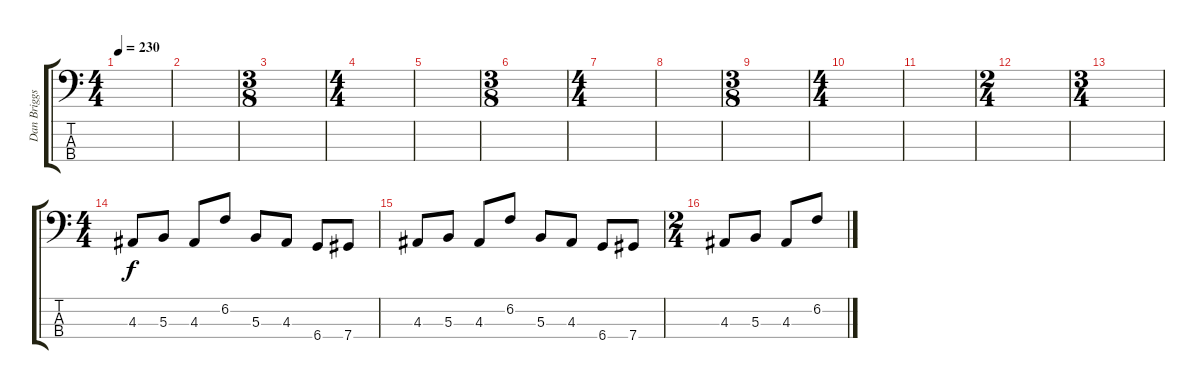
\track ("Dan Briggs - Bass" "Dan Briggs") {instrument electricbassfinger}
\staff {score tabs}
\tuning (E2 B1 Gb1 Db1) {hide}
\ts (4 4)
\tempo 230
\clef f4
\ks c
|
|
\ts (3 8)
|
\ts (4 4)
|
|
\ts (3 8)
|
\ts (4 4)
|
|
\ts (3 8)
|
\ts (4 4)
|
|
\ts (2 4)
|
\ts (3 4)
|
\ts (4 4)
4.3.8 5.3.8 4.3.8 6.2.8 5.3.8 4.3.8 6.4.8 7.4.8 |
4.3.8 5.3.8 4.3.8 6.2.8 5.3.8 4.3.8 6.4.8 7.4.8 |
\ts (2 4)
4.3.8 5.3.8 4.3.8 6.2.8
